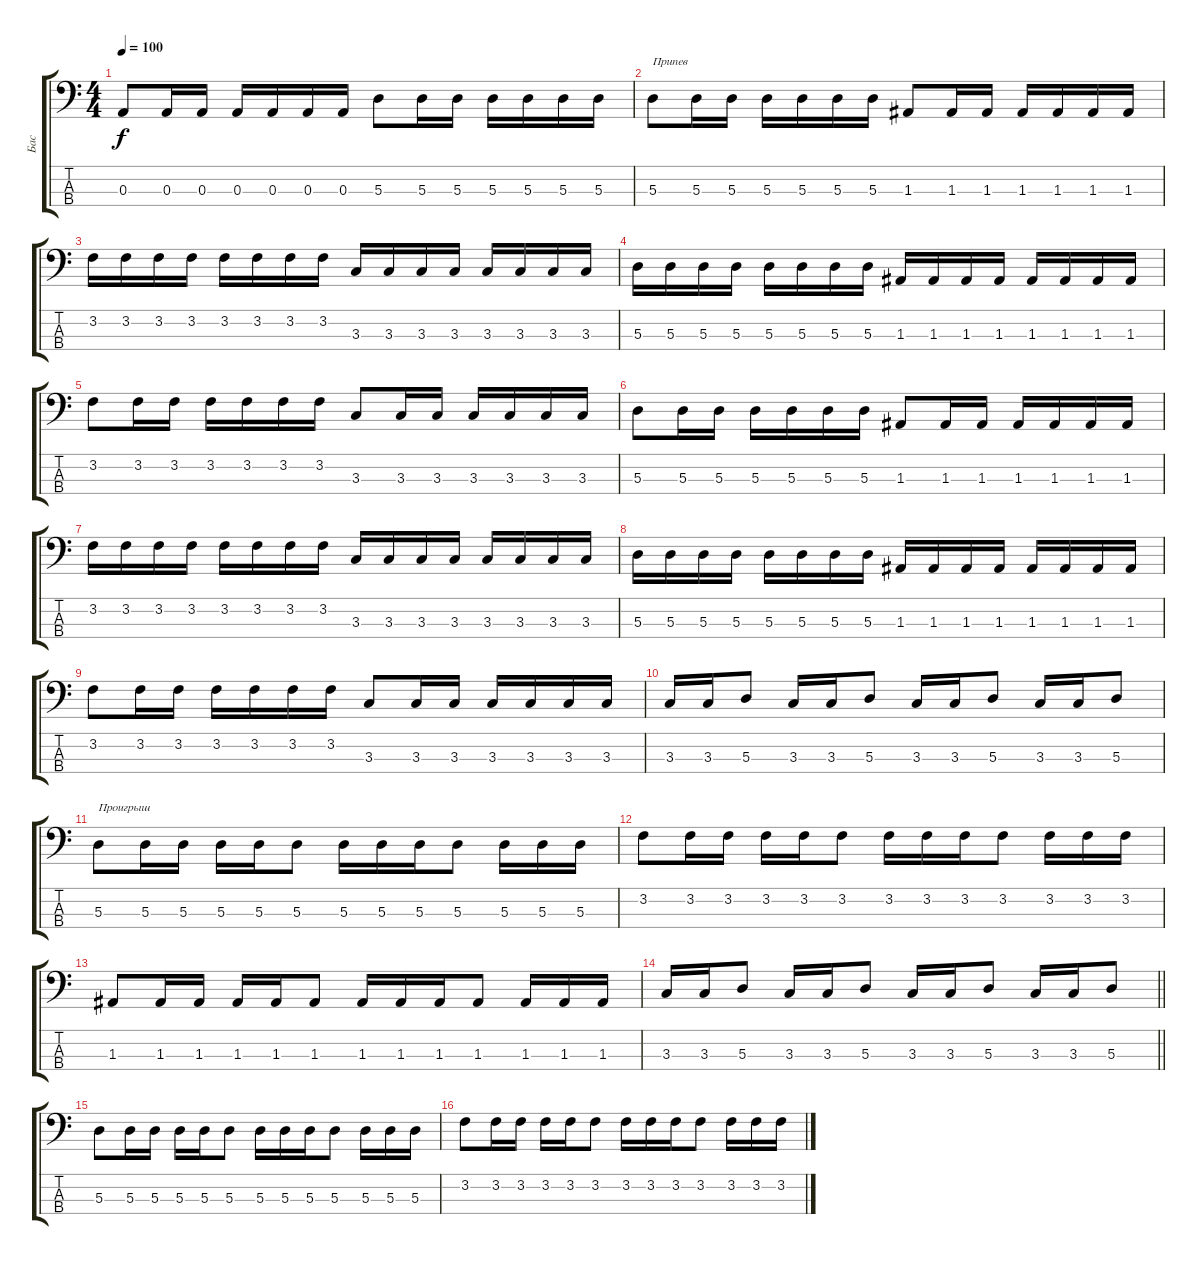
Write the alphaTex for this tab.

\track ("Бас" "Бас") {instrument electricbasspick}
\staff {score tabs}
\tuning (G2 D2 A1 E1) {hide}
\ts (4 4)
\tempo 100
\clef f4
\ks c
0.3.8{dy f} 0.3.16 0.3.16 0.3.16 0.3.16 0.3.16 0.3.16 5.3.8 5.3.16 5.3.16 5.3.16 5.3.16 5.3.16 5.3.16 |
5.3.8{txt "Припев"} 5.3.16 5.3.16 5.3.16 5.3.16 5.3.16 5.3.16 1.3.8 1.3.16 1.3.16 1.3.16 1.3.16 1.3.16 1.3.16 |
3.2.16 3.2.16 3.2.16 3.2.16 3.2.16 3.2.16 3.2.16 3.2.16 3.3.16 3.3.16 3.3.16 3.3.16 3.3.16 3.3.16 3.3.16 3.3.16 |
5.3.16 5.3.16 5.3.16 5.3.16 5.3.16 5.3.16 5.3.16 5.3.16 1.3.16 1.3.16 1.3.16 1.3.16 1.3.16 1.3.16 1.3.16 1.3.16 |
3.2.8 3.2.16 3.2.16 3.2.16 3.2.16 3.2.16 3.2.16 3.3.8 3.3.16 3.3.16 3.3.16 3.3.16 3.3.16 3.3.16 |
5.3.8 5.3.16 5.3.16 5.3.16 5.3.16 5.3.16 5.3.16 1.3.8 1.3.16 1.3.16 1.3.16 1.3.16 1.3.16 1.3.16 |
3.2.16 3.2.16 3.2.16 3.2.16 3.2.16 3.2.16 3.2.16 3.2.16 3.3.16 3.3.16 3.3.16 3.3.16 3.3.16 3.3.16 3.3.16 3.3.16 |
5.3.16 5.3.16 5.3.16 5.3.16 5.3.16 5.3.16 5.3.16 5.3.16 1.3.16 1.3.16 1.3.16 1.3.16 1.3.16 1.3.16 1.3.16 1.3.16 |
3.2.8 3.2.16 3.2.16 3.2.16 3.2.16 3.2.16 3.2.16 3.3.8 3.3.16 3.3.16 3.3.16 3.3.16 3.3.16 3.3.16 |
3.3.16 3.3.16 5.3.8 3.3.16 3.3.16 5.3.8 3.3.16 3.3.16 5.3.8 3.3.16 3.3.16 5.3.8 |
5.3.8{txt "Проигрыш"} 5.3.16 5.3.16 5.3.16 5.3.16 5.3.8 5.3.16 5.3.16 5.3.16 5.3.8 5.3.16 5.3.16 5.3.16 |
3.2.8 3.2.16 3.2.16 3.2.16 3.2.16 3.2.8 3.2.16 3.2.16 3.2.16 3.2.8 3.2.16 3.2.16 3.2.16 |
1.3.8 1.3.16 1.3.16 1.3.16 1.3.16 1.3.8 1.3.16 1.3.16 1.3.16 1.3.8 1.3.16 1.3.16 1.3.16 |
\barLineRight lightlight
3.3.16 3.3.16 5.3.8 3.3.16 3.3.16 5.3.8 3.3.16 3.3.16 5.3.8 3.3.16 3.3.16 5.3.8 |
5.3.8 5.3.16 5.3.16 5.3.16 5.3.16 5.3.8 5.3.16 5.3.16 5.3.16 5.3.8 5.3.16 5.3.16 5.3.16 |
3.2.8 3.2.16 3.2.16 3.2.16 3.2.16 3.2.8 3.2.16 3.2.16 3.2.16 3.2.8 3.2.16 3.2.16 3.2.16
